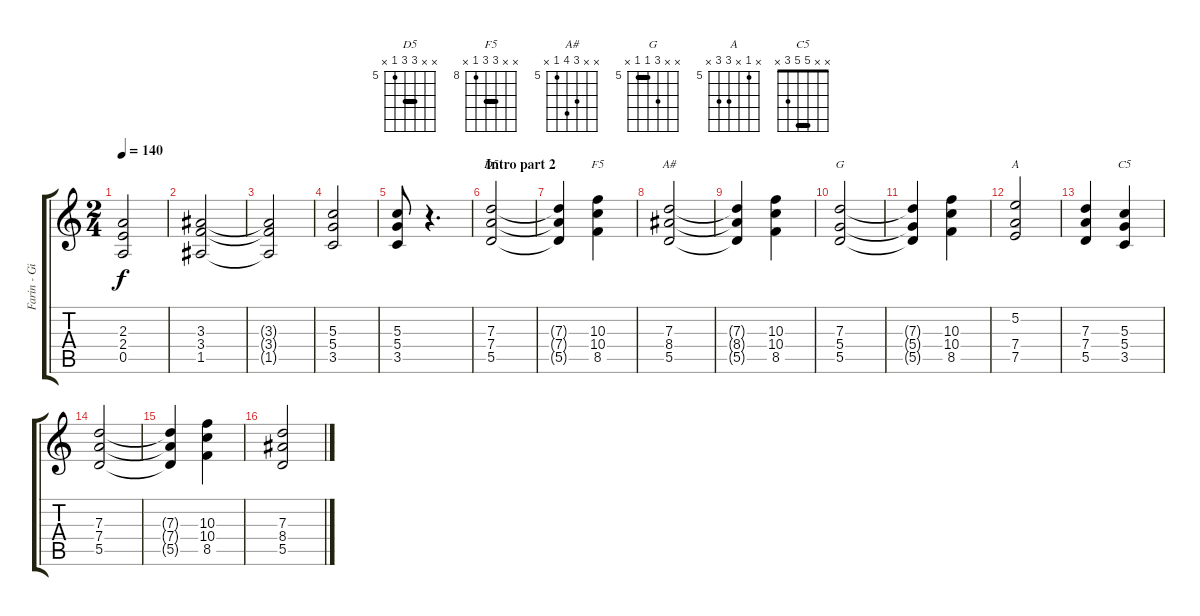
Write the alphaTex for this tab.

\track ("Farin - Gitarre 1" "Farin - Gi") {instrument distortionguitar}
\staff {score tabs}
\tuning (E4 B3 G3 D3 A2 E2) {hide}
\chord ("D5" x x 7 7 5 x) {firstfret 5 barre 7}
\chord ("F5" x x 10 10 8 x) {firstfret 8 barre 10}
\chord ("A#" x x 7 8 5 x) {firstfret 5}
\chord ("G" x x 7 5 5 x) {firstfret 5 barre 5}
\chord ("A" x 5 x 7 7 x) {firstfret 5}
\chord ("C5" x x 5 5 3 x) {barre 5}
\ts (2 4)
\tempo 140
\clef g2
\ks c
(2.3{t} 2.4{t} 0.5{t}).2{dy f} |
(3.3 3.4 1.5).2 |
(3.3{t} 3.4{t} 1.5{t}).2 |
(5.3 5.4 3.5).2 |
(5.3 5.4 3.5).8 r.4{d} |
\section ("" "Intro part 2")
(7.3 7.4 5.5).2{ch "D5"} |
(7.3{t} 7.4{t} 5.5{t}).4 (10.3 10.4 8.5).4{ch "F5"} |
(7.3 8.4 5.5).2{ch "A#"} |
(7.3{t} 8.4{t} 5.5{t}).4 (10.3 10.4 8.5).4 |
(7.3 5.4 5.5).2{ch "G"} |
(7.3{t} 5.4{t} 5.5{t}).4 (10.3 10.4 8.5).4 |
(5.2 7.4 7.5).2{ch "A"} |
(7.3 7.4 5.5).4 (5.3 5.4 3.5).4{ch "C5"} |
(7.3 7.4 5.5).2 |
(7.3{t} 7.4{t} 5.5{t}).4 (10.3 10.4 8.5).4 |
(7.3 8.4 5.5).2
